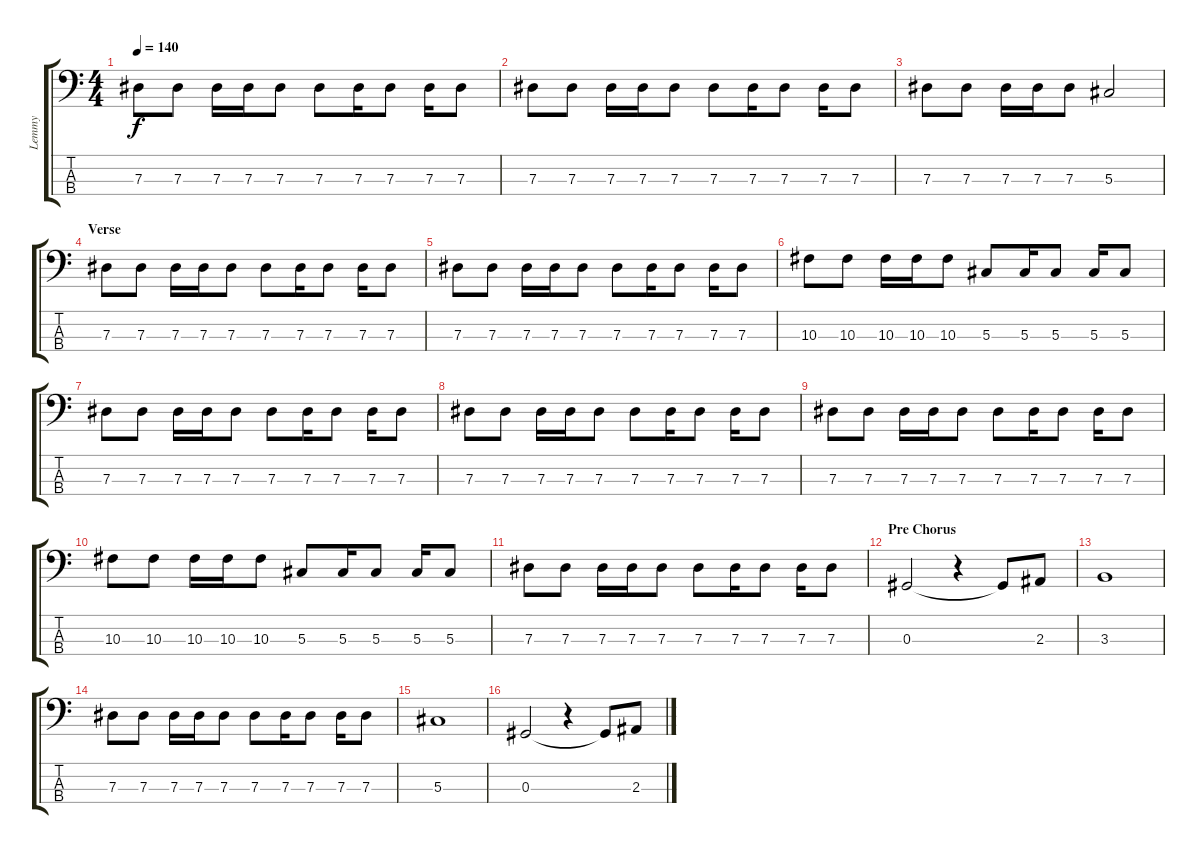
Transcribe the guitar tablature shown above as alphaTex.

\track ("Lemmy" "Lemmy") {instrument distortionguitar}
\staff {score tabs}
\tuning (Gb2 Db2 Ab1 Eb1) {hide}
\ts (4 4)
\tempo 140
\clef f4
\ks c
7.3.8{dy f} 7.3.8 7.3.16 7.3.16 7.3.8 7.3.8 7.3.16 7.3.8 7.3.16 7.3.8 |
7.3.8 7.3.8 7.3.16 7.3.16 7.3.8 7.3.8 7.3.16 7.3.8 7.3.16 7.3.8 |
7.3.8 7.3.8 7.3.16 7.3.16 7.3.8 5.3.2 |
\section ("" "Verse")
7.3.8 7.3.8 7.3.16 7.3.16 7.3.8 7.3.8 7.3.16 7.3.8 7.3.16 7.3.8 |
7.3.8 7.3.8 7.3.16 7.3.16 7.3.8 7.3.8 7.3.16 7.3.8 7.3.16 7.3.8 |
10.3.8 10.3.8 10.3.16 10.3.16 10.3.8 5.3.8 5.3.16 5.3.8 5.3.16 5.3.8 |
7.3.8 7.3.8 7.3.16 7.3.16 7.3.8 7.3.8 7.3.16 7.3.8 7.3.16 7.3.8 |
7.3.8 7.3.8 7.3.16 7.3.16 7.3.8 7.3.8 7.3.16 7.3.8 7.3.16 7.3.8 |
7.3.8 7.3.8 7.3.16 7.3.16 7.3.8 7.3.8 7.3.16 7.3.8 7.3.16 7.3.8 |
10.3.8 10.3.8 10.3.16 10.3.16 10.3.8 5.3.8 5.3.16 5.3.8 5.3.16 5.3.8 |
7.3.8 7.3.8 7.3.16 7.3.16 7.3.8 7.3.8 7.3.16 7.3.8 7.3.16 7.3.8 |
\section ("" "Pre Chorus")
0.3.2 r.4 0.3{t}.8 2.3.8 |
3.3.1 |
7.3.8 7.3.8 7.3.16 7.3.16 7.3.8 7.3.8 7.3.16 7.3.8 7.3.16 7.3.8 |
5.3.1 |
0.3.2 r.4 0.3{t}.8 2.3.8
